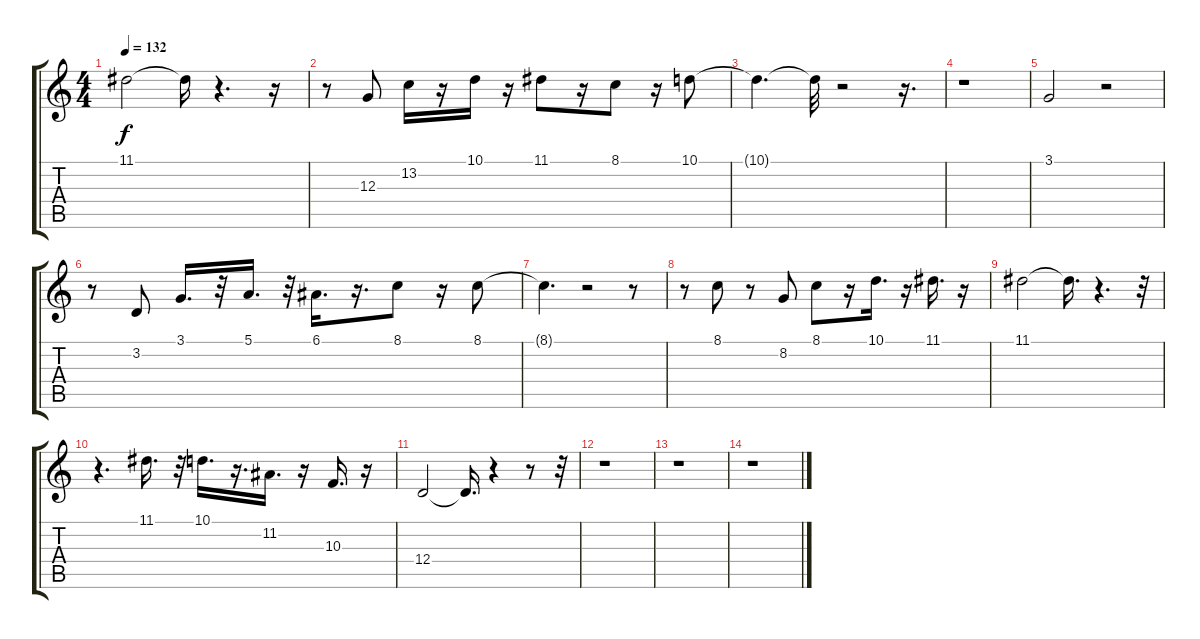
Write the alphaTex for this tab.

\track "" {instrument lead1square}
\staff {score tabs}
\tuning (E4 B3 G3 D3 A2 E2) {hide}
\ts (4 4)
\tempo 132
\clef g2
\ks c
11.1.2{dy f} 11.1{t}.16 r.4{d} r.16 |
r.8 12.3.8{volume 10} 13.2.16 r.16 10.1.16 r.16 11.1.8 r.16 8.1.8{volume 10} r.16 10.1.8 |
10.1{t}.4{d} 10.1{t}.32 r.2 r.16{d} |
r.1 |
3.1.2{volume 7} r.2 |
r.8 3.2.8{volume 6} 3.1.16{d} r.32 5.1.16{d volume 6} r.32 6.1.16{d} r.16{d} 8.1.8{volume 6} r.16 8.1.8{volume 5} |
8.1{t}.4{d} r.2 r.8 |
r.8 8.1.8{volume 5} r.8 8.2.8{volume 4} 8.1.8 r.16 10.1.16{d} r.16 11.1.16{d} r.16 |
11.1.2{volume 4} 11.1{t}.16{d} r.4{d} r.32 |
r.4{d} 11.1.16{d volume 3} r.32 10.1.16{d} r.16{d} 11.2.16{d volume 3} r.16 10.3.16{d volume 2} r.16 |
12.4.2{volume 2} 12.4{t}.16{d} r.4 r.8 r.32 |
r.1 |
r.1 |
r.1
